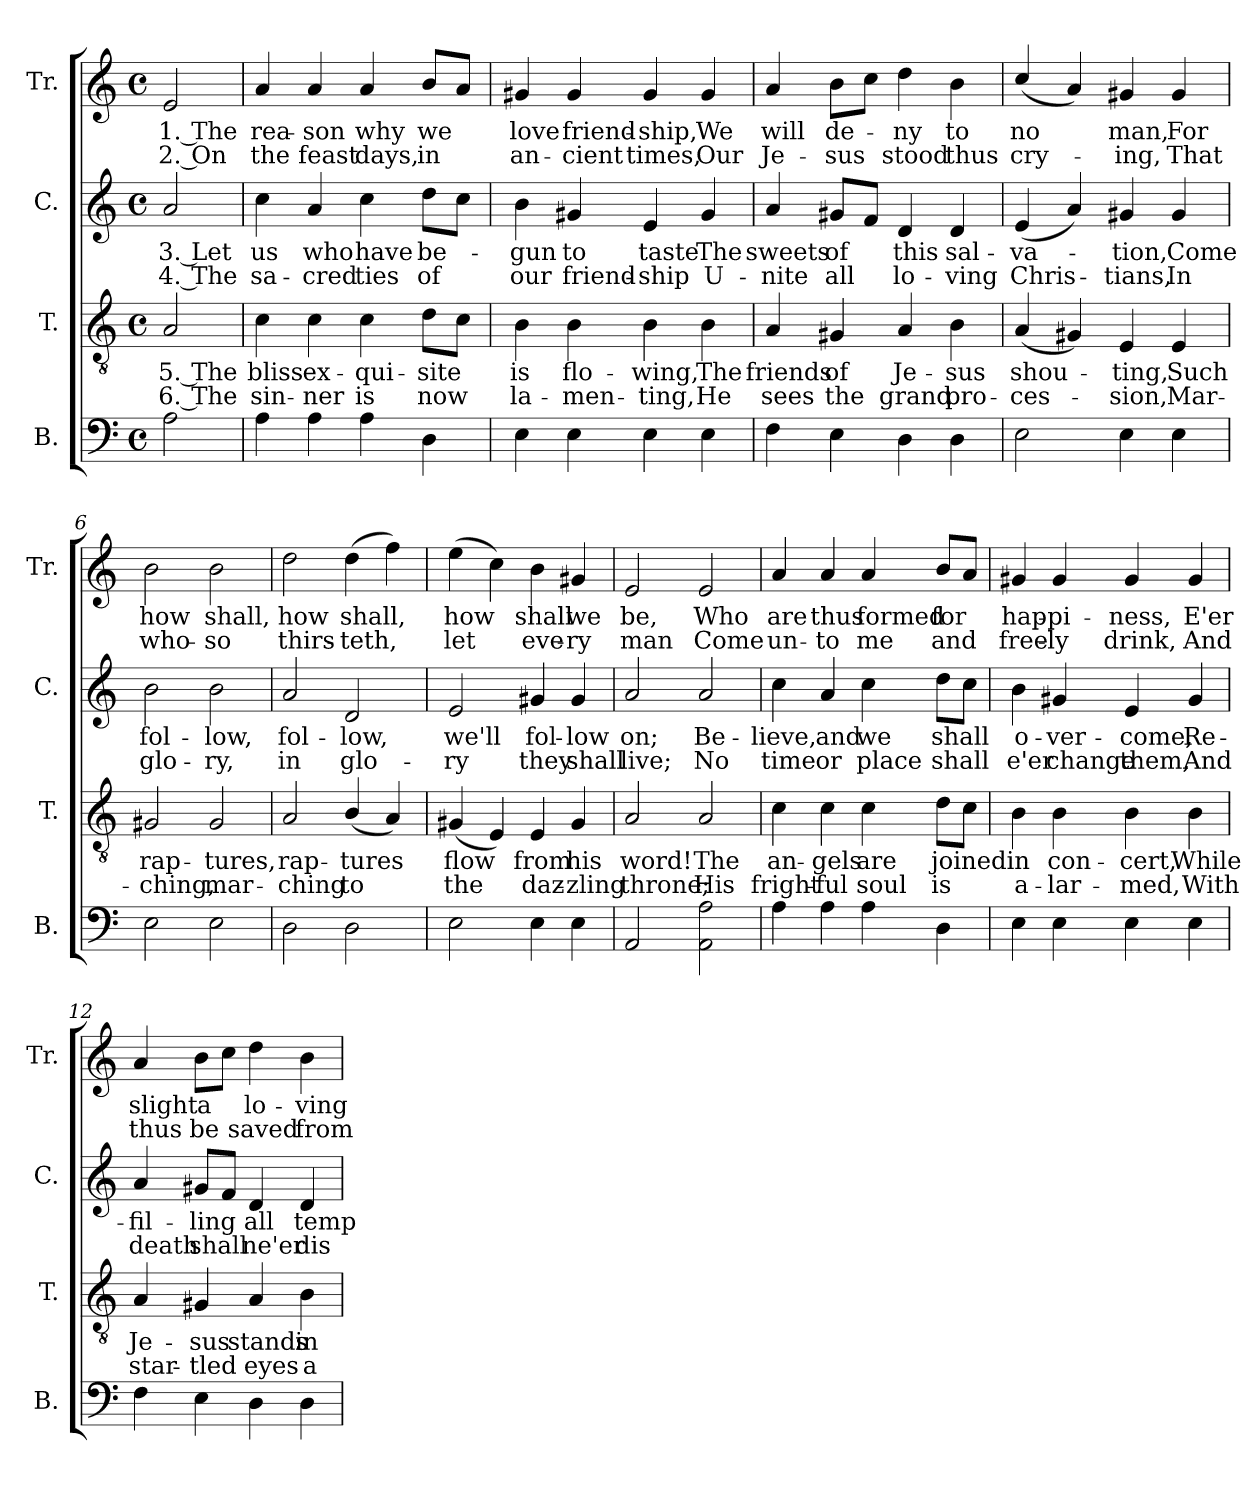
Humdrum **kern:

**kern	**kern	**text	**text	**kern	**text	**text	**kern	**text	**text
*part4	*part3	*part3	*part3	*part2	*part2	*part2	*part1	*part1	*part1
*staff4	*staff3	*staff3	*staff3	*staff2	*staff2	*staff2	*staff1	*staff1	*staff1
*I"B.	*I"T.	*	*	*I"C.	*	*	*I"Tr.	*	*
*I'B.	*I'T.	*	*	*I'C.	*	*	*I'Tr.	*	*
*clefF4	*clefGv2	*	*	*clefG2	*	*	*clefG2	*	*
*k[]	*k[]	*	*	*k[]	*	*	*k[]	*	*
*M4/4	*M4/4	*	*	*M4/4	*	*	*M4/4	*	*
*met(c)	*met(c)	*	*	*met(c)	*	*	*met(c)	*	*
*MM140	*MM140	*	*	*MM140	*	*	*MM140	*	*
=1	=1	=1	=1	=1	=1	=1	=1	=1	=1
2A\	2A/	5. The	6. The	2a/	3. Let	4. The	2e/	1. The	2. On
=2	=2	=2	=2	=2	=2	=2	=2	=2	=2
4A\	4c\	bliss	sin-	4cc\	us	sa-	4a/	rea-	the
4A\	4c\	ex-	-ner	4a/	who	-cred	4a/	-son	feast
4A\	4c\	-qui-	is	4cc\	have	ties	4a/	why	days,
4D\	8d\L	-site	now	8dd\L	be-	of	8b/L	we	in
.	8c\J	.	.	8cc\J	.	.	8a/J	.	.
=3	=3	=3	=3	=3	=3	=3	=3	=3	=3
4E\	4B\	is	la-	4b\	-gun	our	4g#X/	love	an-
4E\	4B\	flo-	-men-	4g#X/	to	friend-	4g#/	friend-	-cient
4E\	4B\	-wing,	-ting,	4e/	taste	-ship	4g#/	-ship,	times,
4E\	4B\	The	He	4g#/	The	U-	4g#/	We	Our
=4	=4	=4	=4	=4	=4	=4	=4	=4	=4
4F\	4A/	friends	sees	4a/	sweets	-nite	4a/	will	Je-
4E\	4G#X/	of	the	8g#X/L	of	all	8b\L	de-	-sus
.	.	.	.	8f/J	.	.	8cc\J	.	.
4D\	4A/	Je-	grand	4d/	this	-lo-	4dd\	-ny	stood
4D\	4B\	-sus	pro-	4d/	sal-	-ving	4b\	to	thus
=5	=5	=5	=5	=5	=5	=5	=5	=5	=5
2E\	(4A/	shou-	-ces-	(4e/	-va-	Chris-	(4cc/	no	cry-
.	4G#X/)	.	.	4a/)	.	.	4a/)	.	.
4E\	4E/	-ting,	-sion,	4g#X/	-tion,	-tians,	4g#X/	man,	-ing,
4E\	4E/	Such	Mar-	4g#/	Come	In	4g#/	For	That
=6	=6	=6	=6	=6	=6	=6	=6	=6	=6
2E\	2G#X/	rap-	-ching,	2b\	fol-	glo-	2b\	how	who-
2E\	2G#/	-tures,	mar-	2b\	-low,	-ry,	2b\	shall,	-so
!!LO:LB:g=z
=7	=7	=7	=7	=7	=7	=7	=7	=7	=7
2D\	2A/	rap-	-ching	2a/	fol-	in	2dd\	how	thirs-
2D\	(4B/	-tures	to	2d/	-low,	glo-	(4dd\	shall,	-teth,
.	4A/)	.	.	.	.	.	4ff\)	.	.
=8	=8	=8	=8	=8	=8	=8	=8	=8	=8
2E\	(4G#X/	flow	the	2e/	we'll	-ry	(4ee\	how	let
.	4E/)	.	.	.	.	.	4cc\)	.	.
4E\	4E/	from	daz-	4g#X/	fol-	they	4b\	shall	-eve-
4E\	4G#/	his	-zling	4g#/	-low	shall	4g#X/	we	-ry
=9	=9	=9	=9	=9	=9	=9	=9	=9	=9
2AA/	2A/	word!	throne;	2a/	on;	live;	2e/	be,	man
2AA\ 2A\	2A/	The	His	2a/	Be-	No	2e/	Who	Come
=10	=10	=10	=10	=10	=10	=10	=10	=10	=10
4A\	4c\	an-	fright-	4cc\	-lieve,	time	4a/	are	un-
4A\	4c\	-gels	-ful	4a/	and	or	4a/	thus	-to
4A\	4c\	are	soul	4cc\	we	place	4a/	formed	me
4D\	8d\L	joined	is	8dd\L	shall	shall	8b/L	for	and
.	8c\J	.	.	8cc\J	.	.	8a/J	.	.
=11	=11	=11	=11	=11	=11	=11	=11	=11	=11
4E\	4B\	in	a-	4b\	o-	e'er	4g#X/	hap-	free-
4E\	4B\	con-	-lar-	4g#X/	-ver-	change	4g#/	-pi-	-ly
4E\	4B\	-cert,	-med,	4e/	-come,	them,	4g#/	-ness,	drink,
4E\	4B\	While	With	4g#/	Re-	And	4g#/	E'er	And
=12	=12	=12	=12	=12	=12	=12	=12	=12	=12
4F\	4A/	Je-	star-	4a/	-fil-	death	4a/	slight	thus
4E\	4G#X/	-sus	-tled	8g#X/L	-ling	shall	8b\L	a	be
.	.	.	.	8f/J	.	.	8cc\J	.	.
4D\	4A/	stands	eyes	4d/	all	ne'er	4dd\	lo-	saved
4D\	4B\	in-	a-	4d/	temp-	dis-	4b\	-ving	from
=	=	=	=	=	=	=	=	=	=
*-	*-	*-	*-	*-	*-	*-	*-	*-	*-
